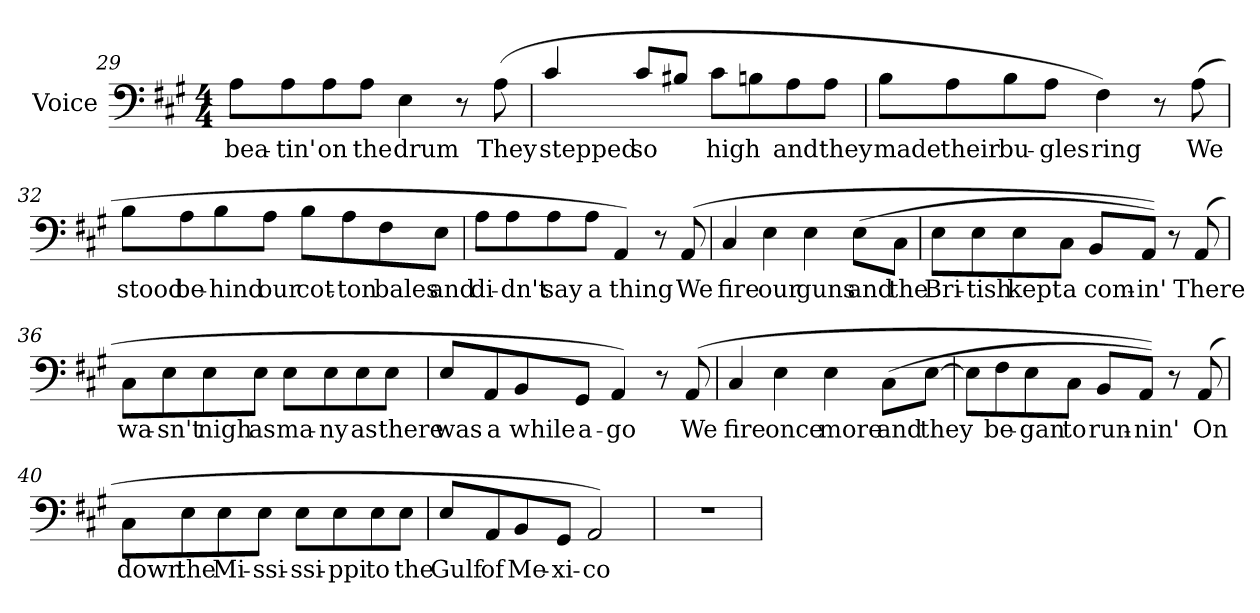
**kern	**text
*part1	*part1
*staff1	*staff1
*I"Voice	*
*I'Vo.	*
*clefF4	*
*k[f#c#g#]	*
*A:	*
*M4/4	*
=29	=29
!	!LO:LY:b:color=#000000
8Ai\L	bea-
!	!LO:LY:b:color=#000000
8Ai\	-tin'
!	!LO:LY:b:color=#000000
8Ai\	on
!	!LO:LY:b:color=#000000
8Ai\J	the
!	!LO:LY:b:color=#000000
4Ei\	drum
8r	.
!	!LO:LY:b:color=#000000
(8Ai\	They
=30	=30
!	!LO:LY:b:color=#000000
4c#i/	stepped
!	!LO:LY:b:color=#000000
8c#i/L	so
8B#Xi/J	.
!	!LO:LY:b:color=#000000
8c#i\L	high
8Bni\	.
!	!LO:LY:b:color=#000000
8Ai\	and
!	!LO:LY:b:color=#000000
8Ai\J	they
!!LO:LB:g=z
=31	=31
!	!LO:LY:b:color=#000000
8Bi\L	made
!	!LO:LY:b:color=#000000
8Ai\	their
!	!LO:LY:b:color=#000000
8Bi\	bu-
!	!LO:LY:b:color=#000000
8Ai\J	-gles
!	!LO:LY:b:color=#000000
4F#i\)	ring
8r	.
!	!LO:LY:b:color=#000000
(8Ai\	We
=32	=32
!	!LO:LY:b:color=#000000
8Bi\L	stood
!	!LO:LY:b:color=#000000
8Ai\	be-
!	!LO:LY:b:color=#000000
8Bi\	-hind
!	!LO:LY:b:color=#000000
8Ai\J	our
!	!LO:LY:b:color=#000000
8Bi\L	cot-
!	!LO:LY:b:color=#000000
8Ai\	-ton
!	!LO:LY:b:color=#000000
8F#i\	bales
!	!LO:LY:b:color=#000000
8Ei\J	and
=33	=33
!	!LO:LY:b:color=#000000
8Ai\L	di-
!	!LO:LY:b:color=#000000
8Ai\	-dn't
!	!LO:LY:b:color=#000000
8Ai\	say
!	!LO:LY:b:color=#000000
8Ai\J	a
!	!LO:LY:b:color=#000000
4AAi/)	thing
8r	.
!	!LO:LY:b:color=#000000
(8AAi/	We
=34	=34
!	!LO:LY:b:color=#000000
4C#i/	fire
!	!LO:LY:b:color=#000000
4Ei\	our
!	!LO:LY:b:color=#000000
4Ei\	guns
!	!LO:LY:b:color=#000000
(8Ei\L	and
!	!LO:LY:b:color=#000000
8C#i\J	the
=35	=35
!	!LO:LY:b:color=#000000
8Ei\L	Bri-
!	!LO:LY:b:color=#000000
8Ei\	-tish
!	!LO:LY:b:color=#000000
8Ei\	kept
!	!LO:LY:b:color=#000000
8C#i\J	a
!	!LO:LY:b:color=#000000
8BBi/L	com-
!	!LO:LY:b:color=#000000
8AAi/J))	-in'
8r	.
!	!LO:LY:b:color=#000000
(8AAi/	There
!!LO:LB:g=z
=36	=36
!	!LO:LY:b:color=#000000
8C#i\L	wa-
!	!LO:LY:b:color=#000000
8Ei\	-sn't
!	!LO:LY:b:color=#000000
8Ei\	nigh
!	!LO:LY:b:color=#000000
8Ei\J	as
!	!LO:LY:b:color=#000000
8Ei\L	ma-
!	!LO:LY:b:color=#000000
8Ei\	-ny
!	!LO:LY:b:color=#000000
8Ei\	as
!	!LO:LY:b:color=#000000
8Ei\J	there
=37	=37
!	!LO:LY:b:color=#000000
8Ei/L	was
!	!LO:LY:b:color=#000000
8AAi/	a
!	!LO:LY:b:color=#000000
8BBi/	while
!	!LO:LY:b:color=#000000
8GG#i/J	a-
!	!LO:LY:b:color=#000000
4AAi/)	-go
8r	.
!	!LO:LY:b:color=#000000
(8AAi/	We
=38	=38
!	!LO:LY:b:color=#000000
4C#i/	fire
!	!LO:LY:b:color=#000000
4Ei\	once
!	!LO:LY:b:color=#000000
4Ei\	more
!	!LO:LY:b:color=#000000
(8C#i\L	and
!	!LO:LY:b:color=#000000
[8Ei\J	they
=39	=39
8Ei\L]	.
!	!LO:LY:b:color=#000000
8F#i\	be-
!	!LO:LY:b:color=#000000
8Ei\	-gan
!	!LO:LY:b:color=#000000
8C#i\J	to
!	!LO:LY:b:color=#000000
8BBi/L	run-
!	!LO:LY:b:color=#000000
8AAi/J))	-nin'
8r	.
!	!LO:LY:b:color=#000000
(8AAi/	On
=40	=40
!	!LO:LY:b:color=#000000
8C#i\L	down
!	!LO:LY:b:color=#000000
8Ei\	the
!	!LO:LY:b:color=#000000
8Ei\	Mi-
!	!LO:LY:b:color=#000000
8Ei\J	-ssi-
!	!LO:LY:b:color=#000000
8Ei\L	-ssi-
!	!LO:LY:b:color=#000000
8Ei\	-ppi
!	!LO:LY:b:color=#000000
8Ei\	to
!	!LO:LY:b:color=#000000
8Ei\J	the
!!LO:LB:g=z
=41	=41
!	!LO:LY:b:color=#000000
8Ei/L	Gulf
!	!LO:LY:b:color=#000000
8AAi/	of
!	!LO:LY:b:color=#000000
8BBi/	Me-
!	!LO:LY:b:color=#000000
8GG#i/J	-xi-
!	!LO:LY:b:color=#000000
2AAi/)	-co
=42	=42
1r	.
=	=
*-	*-
